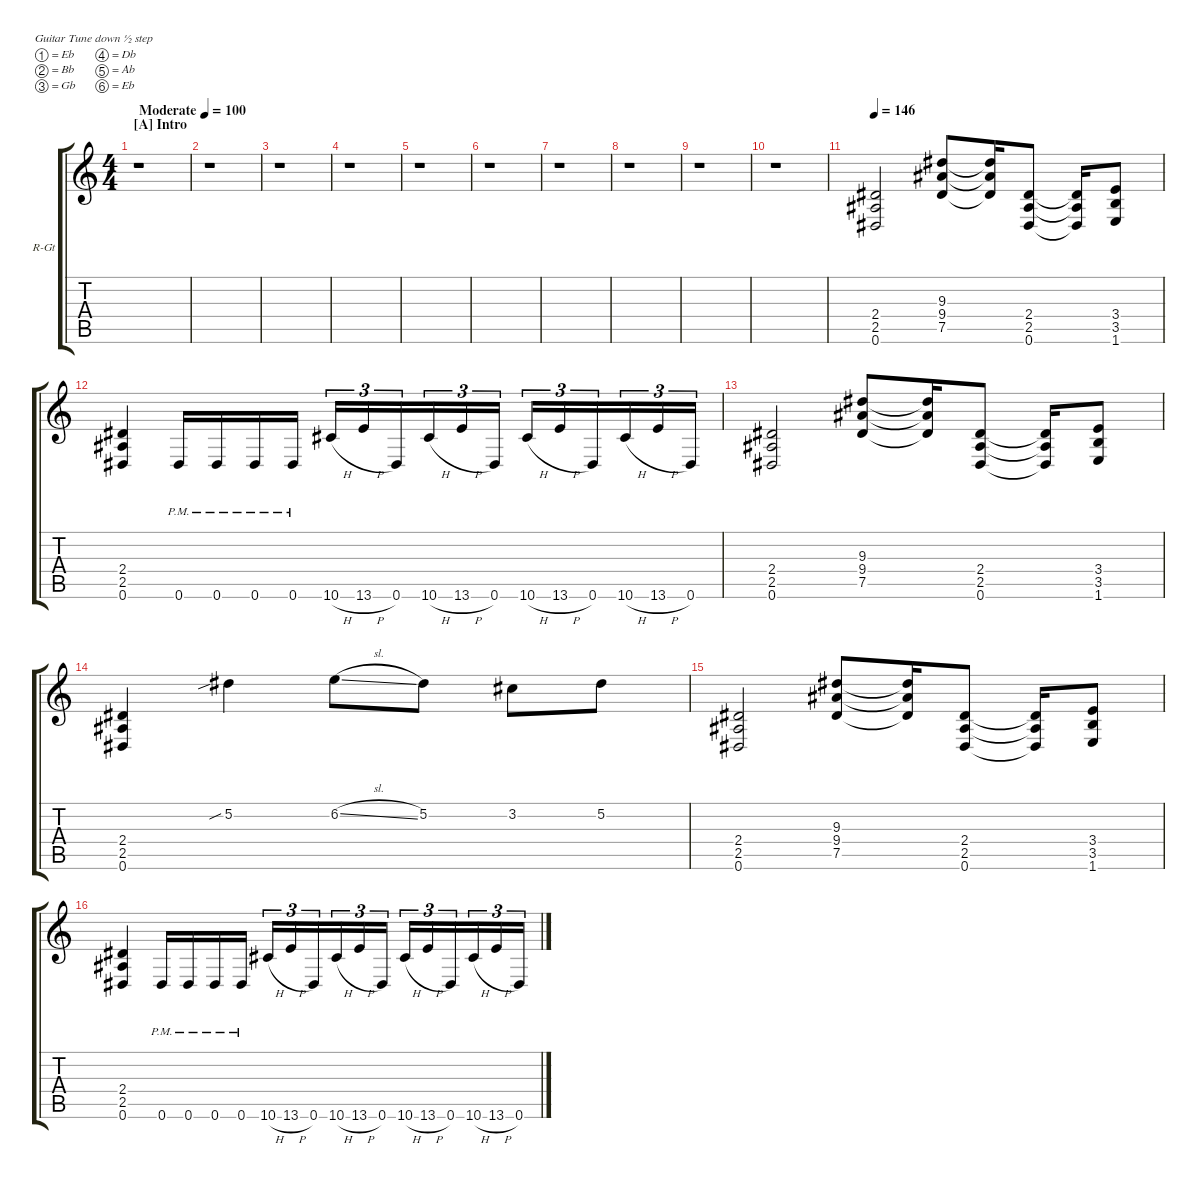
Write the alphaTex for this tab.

\hideDynamics
\bracketExtendMode groupsimilarinstruments
\firstSystemTrackNameOrientation horizontal
\otherSystemsTrackNameOrientation horizontal
\track ("Guillermo Izquierdo - Rythm Guitar" "R-Gt") {instrument distortionguitar}
\staff {score tabs}
\tuning (Eb4 Bb3 Gb3 Db3 Ab2 Eb2)
\ts (4 4)
\beaming (8 2 2 2 2)
\section ("A" "Intro")
\tempo (100 "Moderate")
\clef g2
\ks c
r.1{dy f instrument distortionguitar} |
r.1 |
r.1 |
r.1 |
r.1 |
r.1 |
r.1 |
r.1 |
r.1 |
r.1 |
\tempo 146
(2.4 2.5 0.6).2{lyrics (0 "") lyrics (1 "") lyrics (2 "") lyrics (3 "") lyrics (4 "")} (9.3 9.4 7.5).8{lyrics (0 "") lyrics (1 "") lyrics (2 "") lyrics (3 "") lyrics (4 "")} (9.3{t} 9.4{t} 7.5{t}).16{lyrics (0 "") lyrics (1 "") lyrics (2 "") lyrics (3 "") lyrics (4 "")} (2.4 2.5 0.6).8{lyrics (0 "") lyrics (1 "") lyrics (2 "") lyrics (3 "") lyrics (4 "")} (2.4{t} 2.5{t} 0.6{t}).16{lyrics (0 "") lyrics (1 "") lyrics (2 "") lyrics (3 "") lyrics (4 "")} (3.4 3.5 1.6).8{lyrics (0 "") lyrics (1 "") lyrics (2 "") lyrics (3 "") lyrics (4 "")} |
(2.4 2.5 0.6).4{lyrics (0 "") lyrics (1 "") lyrics (2 "") lyrics (3 "") lyrics (4 "")} 0.6{pm}.16{lyrics (0 "") lyrics (1 "") lyrics (2 "") lyrics (3 "") lyrics (4 "")} 0.6{pm}.16{lyrics (0 "") lyrics (1 "") lyrics (2 "") lyrics (3 "") lyrics (4 "")} 0.6{pm}.16{lyrics (0 "") lyrics (1 "") lyrics (2 "") lyrics (3 "") lyrics (4 "")} 0.6{pm}.16{lyrics (0 "") lyrics (1 "") lyrics (2 "") lyrics (3 "") lyrics (4 "")} 10.6{h}.16{tu (3 2) lyrics (0 "") lyrics (1 "") lyrics (2 "") lyrics (3 "") lyrics (4 "")} 13.6{h}.16{tu (3 2) lyrics (0 "") lyrics (1 "") lyrics (2 "") lyrics (3 "") lyrics (4 "")} 0.6.16{tu (3 2) lyrics (0 "") lyrics (1 "") lyrics (2 "") lyrics (3 "") lyrics (4 "") beam merge} 10.6{h}.16{tu (3 2) lyrics (0 "") lyrics (1 "") lyrics (2 "") lyrics (3 "") lyrics (4 "")} 13.6{h}.16{tu (3 2) lyrics (0 "") lyrics (1 "") lyrics (2 "") lyrics (3 "") lyrics (4 "")} 0.6.16{tu (3 2) lyrics (0 "") lyrics (1 "") lyrics (2 "") lyrics (3 "") lyrics (4 "")} 10.6{h}.16{tu (3 2) lyrics (0 "") lyrics (1 "") lyrics (2 "") lyrics (3 "") lyrics (4 "")} 13.6{h}.16{tu (3 2) lyrics (0 "") lyrics (1 "") lyrics (2 "") lyrics (3 "") lyrics (4 "") beam merge} 0.6.16{tu (3 2) lyrics (0 "") lyrics (1 "") lyrics (2 "") lyrics (3 "") lyrics (4 "") beam merge} 10.6{h}.16{tu (3 2) lyrics (0 "") lyrics (1 "") lyrics (2 "") lyrics (3 "") lyrics (4 "")} 13.6{h}.16{tu (3 2) lyrics (0 "") lyrics (1 "") lyrics (2 "") lyrics (3 "") lyrics (4 "")} 0.6.16{tu (3 2) lyrics (0 "") lyrics (1 "") lyrics (2 "") lyrics (3 "") lyrics (4 "")} |
(2.4 2.5 0.6).2{lyrics (0 "") lyrics (1 "") lyrics (2 "") lyrics (3 "") lyrics (4 "")} (9.3 9.4 7.5).8{lyrics (0 "") lyrics (1 "") lyrics (2 "") lyrics (3 "") lyrics (4 "")} (9.3{t} 9.4{t} 7.5{t}).16{lyrics (0 "") lyrics (1 "") lyrics (2 "") lyrics (3 "") lyrics (4 "")} (2.4 2.5 0.6).8{lyrics (0 "") lyrics (1 "") lyrics (2 "") lyrics (3 "") lyrics (4 "")} (2.4{t} 2.5{t} 0.6{t}).16{lyrics (0 "") lyrics (1 "") lyrics (2 "") lyrics (3 "") lyrics (4 "")} (3.4 3.5 1.6).8{lyrics (0 "") lyrics (1 "") lyrics (2 "") lyrics (3 "") lyrics (4 "")} |
(2.4 2.5 0.6).4{lyrics (0 "") lyrics (1 "") lyrics (2 "") lyrics (3 "") lyrics (4 "")} 5.2{sib}.4{lyrics (0 "") lyrics (1 "") lyrics (2 "") lyrics (3 "") lyrics (4 "")} 6.2{sl}.8{lyrics (0 "") lyrics (1 "") lyrics (2 "") lyrics (3 "") lyrics (4 "")} 5.2.8{lyrics (0 "") lyrics (1 "") lyrics (2 "") lyrics (3 "") lyrics (4 "")} 3.2.8{lyrics (0 "") lyrics (1 "") lyrics (2 "") lyrics (3 "") lyrics (4 "")} 5.2.8 |
(2.4 2.5 0.6).2{lyrics (0 "") lyrics (1 "") lyrics (2 "") lyrics (3 "") lyrics (4 "")} (9.3 9.4 7.5).8{lyrics (0 "") lyrics (1 "") lyrics (2 "") lyrics (3 "") lyrics (4 "")} (9.3{t} 9.4{t} 7.5{t}).16{lyrics (0 "") lyrics (1 "") lyrics (2 "") lyrics (3 "") lyrics (4 "")} (2.4 2.5 0.6).8{lyrics (0 "") lyrics (1 "") lyrics (2 "") lyrics (3 "") lyrics (4 "")} (2.4{t} 2.5{t} 0.6{t}).16{lyrics (0 "") lyrics (1 "") lyrics (2 "") lyrics (3 "") lyrics (4 "")} (3.4 3.5 1.6).8{lyrics (0 "") lyrics (1 "") lyrics (2 "") lyrics (3 "") lyrics (4 "")} |
(2.4 2.5 0.6).4{lyrics (0 "") lyrics (1 "") lyrics (2 "") lyrics (3 "") lyrics (4 "")} 0.6{pm}.16{lyrics (0 "") lyrics (1 "") lyrics (2 "") lyrics (3 "") lyrics (4 "")} 0.6{pm}.16{lyrics (0 "") lyrics (1 "") lyrics (2 "") lyrics (3 "") lyrics (4 "")} 0.6{pm}.16{lyrics (0 "") lyrics (1 "") lyrics (2 "") lyrics (3 "") lyrics (4 "")} 0.6{pm}.16{lyrics (0 "") lyrics (1 "") lyrics (2 "") lyrics (3 "") lyrics (4 "")} 10.6{h}.16{tu (3 2) lyrics (0 "") lyrics (1 "") lyrics (2 "") lyrics (3 "") lyrics (4 "")} 13.6{h}.16{tu (3 2) lyrics (0 "") lyrics (1 "") lyrics (2 "") lyrics (3 "") lyrics (4 "")} 0.6.16{tu (3 2) lyrics (0 "") lyrics (1 "") lyrics (2 "") lyrics (3 "") lyrics (4 "") beam merge} 10.6{h}.16{tu (3 2) lyrics (0 "") lyrics (1 "") lyrics (2 "") lyrics (3 "") lyrics (4 "")} 13.6{h}.16{tu (3 2) lyrics (0 "") lyrics (1 "") lyrics (2 "") lyrics (3 "") lyrics (4 "")} 0.6.16{tu (3 2) lyrics (0 "") lyrics (1 "") lyrics (2 "") lyrics (3 "") lyrics (4 "")} 10.6{h}.16{tu (3 2) lyrics (0 "") lyrics (1 "") lyrics (2 "") lyrics (3 "") lyrics (4 "")} 13.6{h}.16{tu (3 2) lyrics (0 "") lyrics (1 "") lyrics (2 "") lyrics (3 "") lyrics (4 "")} 0.6.16{tu (3 2) lyrics (0 "") lyrics (1 "") lyrics (2 "") lyrics (3 "") lyrics (4 "") beam merge} 10.6{h}.16{tu (3 2) lyrics (0 "") lyrics (1 "") lyrics (2 "") lyrics (3 "") lyrics (4 "") beam merge} 13.6{h}.16{tu (3 2) lyrics (0 "") lyrics (1 "") lyrics (2 "") lyrics (3 "") lyrics (4 "")} 0.6.16{tu (3 2) lyrics (0 "") lyrics (1 "") lyrics (2 "") lyrics (3 "") lyrics (4 "")}
